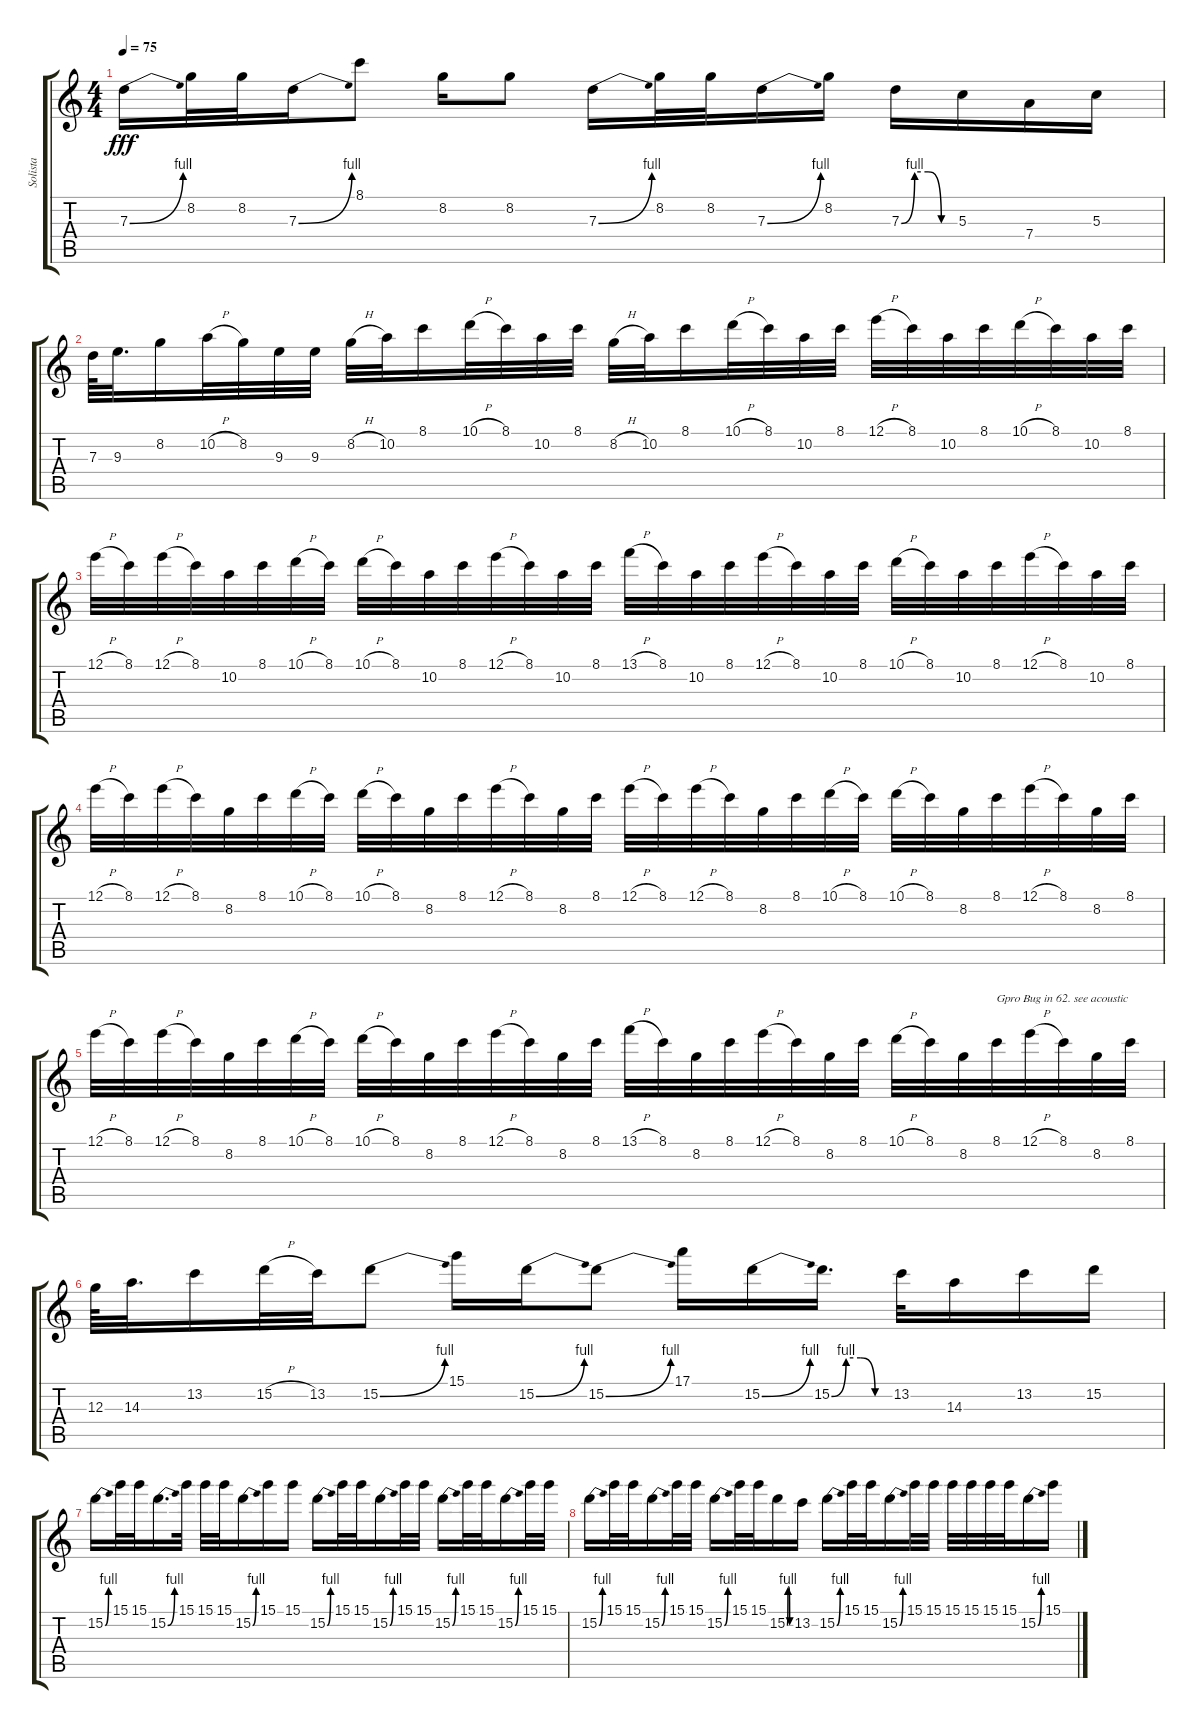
\track ("Solista" "Solista") {instrument distortionguitar}
\staff {score tabs}
\tuning (E4 B3 G3 D3 A2 E2) {hide}
\ts (4 4)
\tempo 75
\clef g2
\ks c
7.3{be (bend 0 0 60 4)}.16{dy fff} 8.2.32 8.2.32 7.3{be (bend 0 0 60 4)}.16 8.1.8 8.2.16 8.2.8 7.3{be (bend 0 0 60 4)}.16 8.2.32 8.2.32 7.3{be (bend 0 0 60 4)}.16 8.2.16 7.3{be (custom 0 0 15 4 30 4 45 0 60 0)}.16 5.3.16 7.4.16 5.3.16 |
7.3.64 9.3.32{d} 8.2.16 10.2{h}.32 8.2.32 9.3.32 9.3.32 8.2{h}.32 10.2.32 8.1.16 10.1{h}.32 8.1.32 10.2.32 8.1.32 8.2{h}.32 10.2.32 8.1.16 10.1{h}.32 8.1.32 10.2.32 8.1.32 12.1{h}.32 8.1.32 10.2.32 8.1.32 10.1{h}.32 8.1.32 10.2.32 8.1.32 |
12.1{h}.32 8.1.32 12.1{h}.32 8.1.32 10.2.32 8.1.32 10.1{h}.32 8.1.32 10.1{h}.32 8.1.32 10.2.32 8.1.32 12.1{h}.32 8.1.32 10.2.32 8.1.32 13.1{h}.32 8.1.32 10.2.32 8.1.32 12.1{h}.32 8.1.32 10.2.32 8.1.32 10.1{h}.32 8.1.32 10.2.32 8.1.32 12.1{h}.32 8.1.32 10.2.32 8.1.32 |
12.1{h}.32 8.1.32 12.1{h}.32 8.1.32 8.2.32 8.1.32 10.1{h}.32 8.1.32 10.1{h}.32 8.1.32 8.2.32 8.1.32 12.1{h}.32 8.1.32 8.2.32 8.1.32 12.1{h}.32 8.1.32 12.1{h}.32 8.1.32 8.2.32 8.1.32 10.1{h}.32 8.1.32 10.1{h}.32 8.1.32 8.2.32 8.1.32 12.1{h}.32 8.1.32 8.2.32 8.1.32 |
12.1{h}.32{volume 16 instrument distortionguitar} 8.1.32 12.1{h}.32 8.1.32 8.2.32 8.1.32 10.1{h}.32 8.1.32 10.1{h}.32 8.1.32 8.2.32 8.1.32 12.1{h}.32 8.1.32 8.2.32 8.1.32 13.1{h}.32 8.1.32 8.2.32 8.1.32 12.1{h}.32 8.1.32 8.2.32 8.1.32 10.1{h}.32 8.1.32 8.2.32 8.1.32{txt "Gpro Bug in 62. see acoustic"} 12.1{h}.32 8.1.32 8.2.32 8.1.32 |
12.3.64{volume 16 instrument distortionguitar} 14.3.32{d} 13.2.16 15.2{h}.32 13.2.32 15.2{be (bend 0 0 60 4)}.8 15.1.16 15.2{be (bend 0 0 60 4)}.16 15.2{be (bend 0 0 60 4)}.8 17.1.16 15.2{be (bend 0 0 60 4)}.16 15.2{be (custom 0 0 15 4 30 4 45 0 60 0)}.16{d} 13.2.32 14.3.16 13.2.16 15.2.16 |
15.2{be (bend 0 0 60 4)}.16 15.1.32 15.1.32 15.2{be (bend 0 0 60 4)}.16{d} 15.1.32 15.1.32 15.1.32 15.2{be (bend 0 0 60 4)}.16 15.1.16 15.1.16 15.2{be (bend 0 0 60 4)}.16 15.1.32 15.1.32 15.2{be (bend 0 0 60 4)}.16 15.1.32 15.1.32 15.2{be (bend 0 0 60 4)}.16 15.1.32 15.1.32 15.2{be (bend 0 0 60 4)}.16 15.1.32 15.1.32 |
15.2{be (bend 0 0 60 4)}.16 15.1.32 15.1.32 15.2{be (bend 0 0 60 4)}.16 15.1.32 15.1.32 15.2{be (bend 0 0 60 4)}.16 15.1.32 15.1.32 15.2{be (custom 0 0 15 4 30 4 45 0 60 0)}.16 13.2.16 15.2{be (bend 0 0 60 4)}.16 15.1.32 15.1.32 15.2{be (bend 0 0 60 4)}.16 15.1.32 15.1.32 15.1.32 15.1.32 15.1.32 15.1.32 15.2{be (bend 0 0 60 4)}.16 15.1.16
